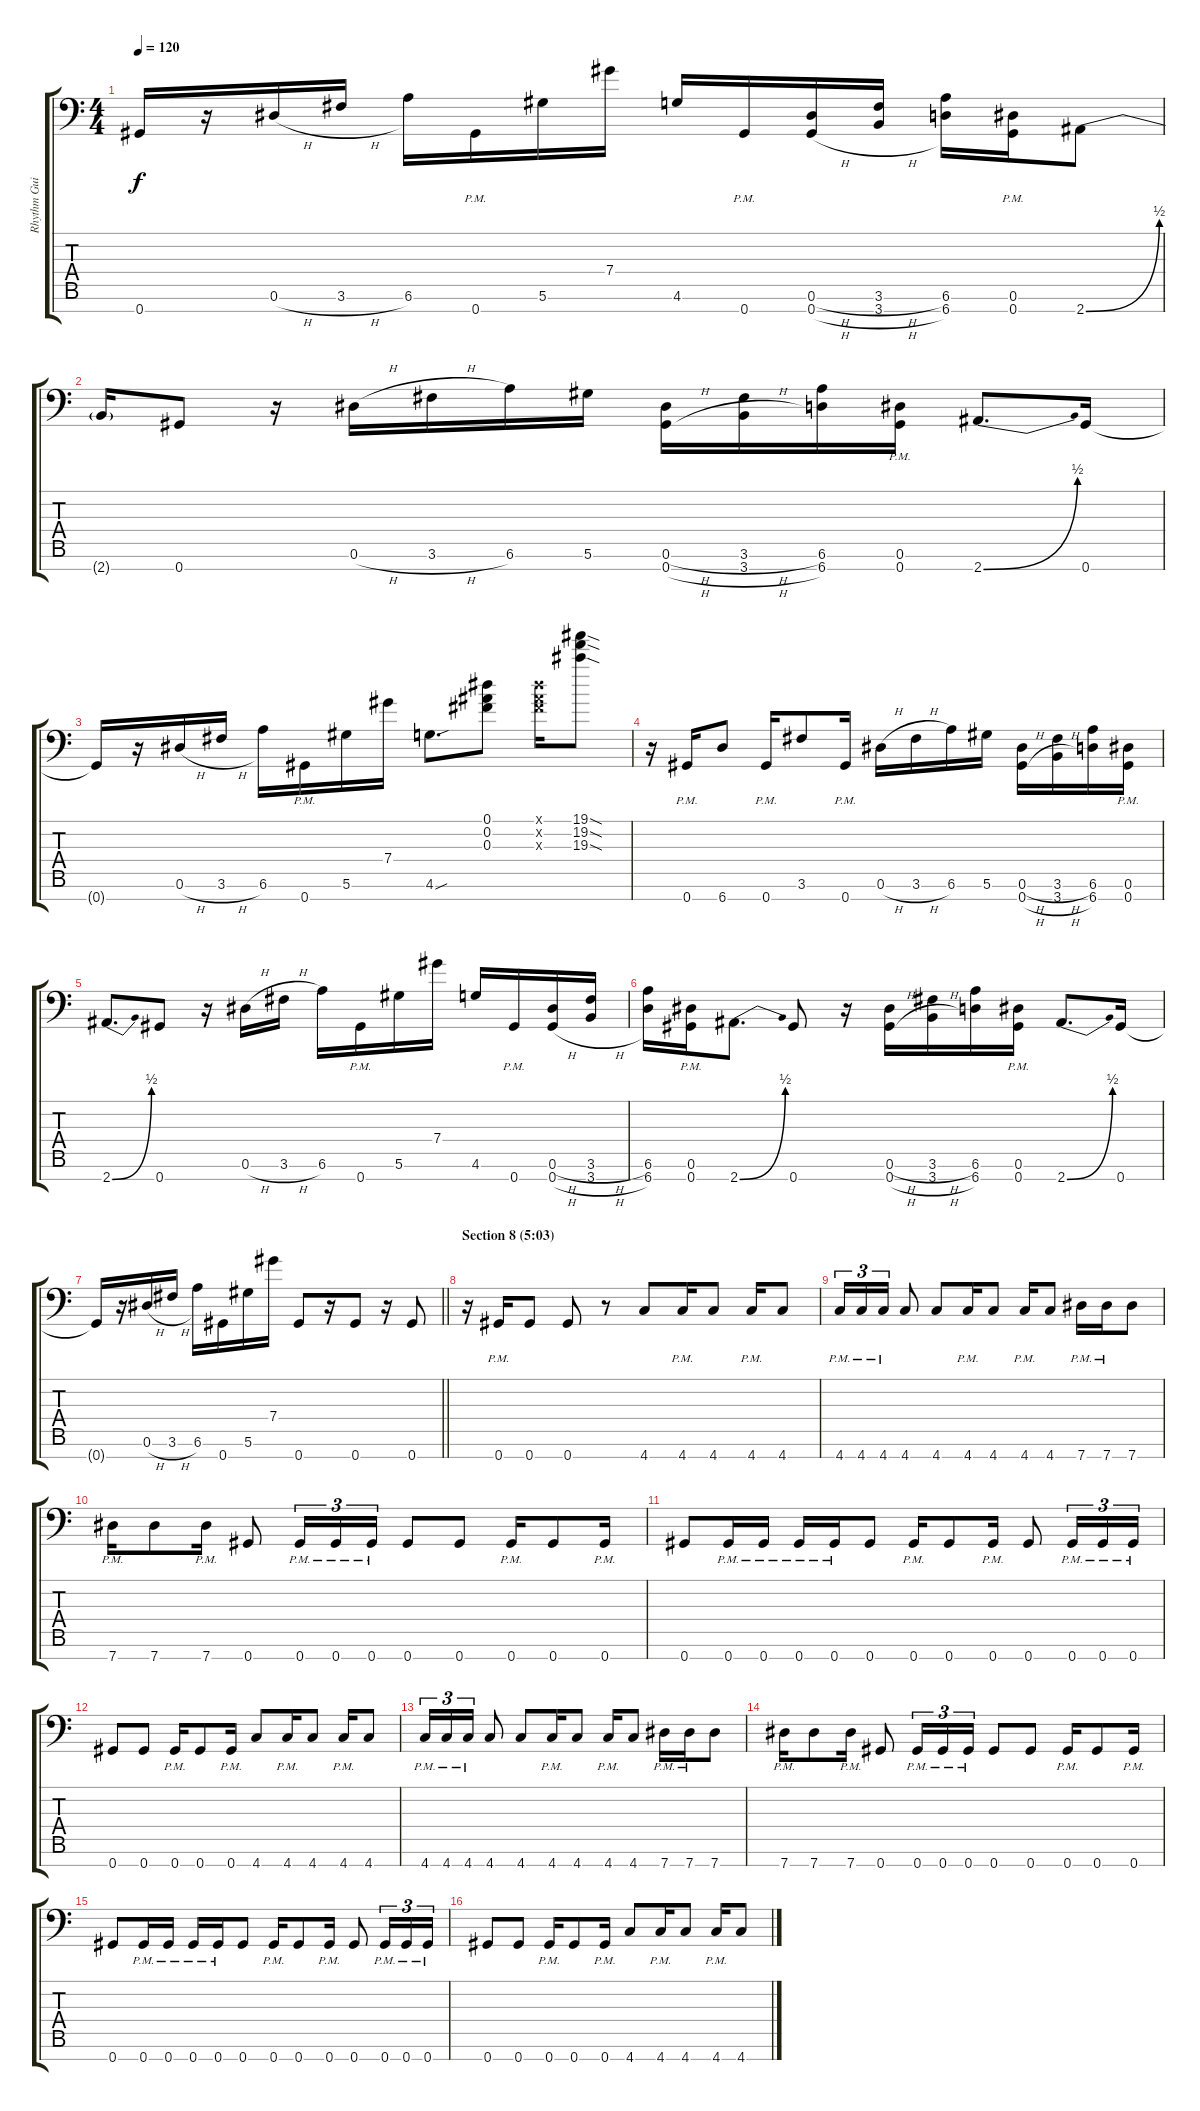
\track ("Rhythm Guitar" "Rhythm Gui") {instrument distortionguitar}
\staff {score tabs}
\tuning (Eb4 Bb3 Gb3 Db3 Ab2 Eb2 Ab1) {hide}
\ts (4 4)
\tempo 120
\clef f4
\ks c
0.7{t}.16{dy f} r.16 0.6{h}.16 3.6{h}.16 6.6.16 0.7{pm}.16 5.6.16 7.4.16 4.6.16 0.7{pm}.16 (0.6{h} 0.7{h}).16 (3.6{h} 3.7{h}).16 (6.6 6.7).16 (0.6{pm} 0.7{pm}).16 2.7{be (bend 0 0 60 2)}.8 |
2.7{t}.16 0.7.8 r.16 0.6{h}.16 3.6{h}.16 6.6.16 5.6.16 (0.6{h} 0.7{h}).16 (3.6{h} 3.7{h}).16 (6.6 6.7).16 (0.6{pm} 0.7{pm}).16 2.7{be (bend 0 0 60 2)}.8{d} 0.7.16 |
0.7{t}.16 r.16 0.6{h}.16 3.6{h}.16 6.6.16 0.7{pm}.16 5.6.16 7.4.16 4.6{sou}.8{d} (0.1 0.2 0.3).8 (0.1{x} 0.2{x} 0.3{x}).16 (19.1{sod} 19.2{sod} 19.3{sod}).8 |
r.16 0.7{pm}.16 6.7.8 0.7{pm}.16 3.6.8 0.7{pm}.16 0.6{h}.16 3.6{h}.16 6.6.16 5.6.16 (0.6{h} 0.7{h}).16 (3.6{h} 3.7{h}).16 (6.6 6.7).16 (0.6{pm} 0.7{pm}).16 |
2.7{be (bend 0 0 60 2)}.8{d} 0.7.8 r.16 0.6{h}.16 3.6{h}.16 6.6.16 0.7{pm}.16 5.6.16 7.4.16 4.6.16 0.7{pm}.16 (0.6{h} 0.7{h}).16 (3.6{h} 3.7{h}).16 |
(6.6 6.7).16 (0.6{pm} 0.7{pm}).16 2.7{be (bend 0 0 60 2)}.8{d} 0.7.8 r.16 (0.6{h} 0.7{h}).16 (3.6{h} 3.7{h}).16 (6.6 6.7).16 (0.6{pm} 0.7{pm}).16 2.7{be (bend 0 0 60 2)}.8{d} 0.7.16 |
\barLineRight lightlight
0.7{t}.16 r.16 0.6{h}.16 3.6{h}.16 6.6.16 0.7.16 5.6.16 7.4.16 0.7.8 r.16 0.7.8 r.16 0.7.8 |
\section ("" "Section 8 (5:03)")
r.16 0.7{pm}.16 0.7.8 0.7.8 r.8 4.7.8 4.7{pm}.16 4.7.8 4.7{pm}.16 4.7.8 |
4.7{pm}.16{tu (3 2)} 4.7{pm}.16{tu (3 2)} 4.7{pm}.16{tu (3 2)} 4.7.8 4.7.8 4.7{pm}.16 4.7.8 4.7{pm}.16 4.7.8 7.7{pm}.16 7.7{pm}.16 7.7.8 |
7.7{pm}.16 7.7.8 7.7{pm}.16 0.7.8 0.7{pm}.16{tu (3 2)} 0.7{pm}.16{tu (3 2)} 0.7{pm}.16{tu (3 2)} 0.7.8 0.7.8 0.7{pm}.16 0.7.8 0.7{pm}.16 |
0.7.8 0.7{pm}.16 0.7{pm}.16 0.7{pm}.16 0.7{pm}.16 0.7.8 0.7{pm}.16 0.7.8 0.7{pm}.16 0.7.8 0.7{pm}.16{tu (3 2)} 0.7{pm}.16{tu (3 2)} 0.7{pm}.16{tu (3 2)} |
0.7.8 0.7.8 0.7{pm}.16 0.7.8 0.7{pm}.16 4.7.8 4.7{pm}.16 4.7.8 4.7{pm}.16 4.7.8 |
4.7{pm}.16{tu (3 2)} 4.7{pm}.16{tu (3 2)} 4.7{pm}.16{tu (3 2)} 4.7.8 4.7.8 4.7{pm}.16 4.7.8 4.7{pm}.16 4.7.8 7.7{pm}.16 7.7{pm}.16 7.7.8 |
7.7{pm}.16 7.7.8 7.7{pm}.16 0.7.8 0.7{pm}.16{tu (3 2)} 0.7{pm}.16{tu (3 2)} 0.7{pm}.16{tu (3 2)} 0.7.8 0.7.8 0.7{pm}.16 0.7.8 0.7{pm}.16 |
0.7.8 0.7{pm}.16 0.7{pm}.16 0.7{pm}.16 0.7{pm}.16 0.7.8 0.7{pm}.16 0.7.8 0.7{pm}.16 0.7.8 0.7{pm}.16{tu (3 2)} 0.7{pm}.16{tu (3 2)} 0.7{pm}.16{tu (3 2)} |
0.7.8 0.7.8 0.7{pm}.16 0.7.8 0.7{pm}.16 4.7.8 4.7{pm}.16 4.7.8 4.7{pm}.16 4.7.8
